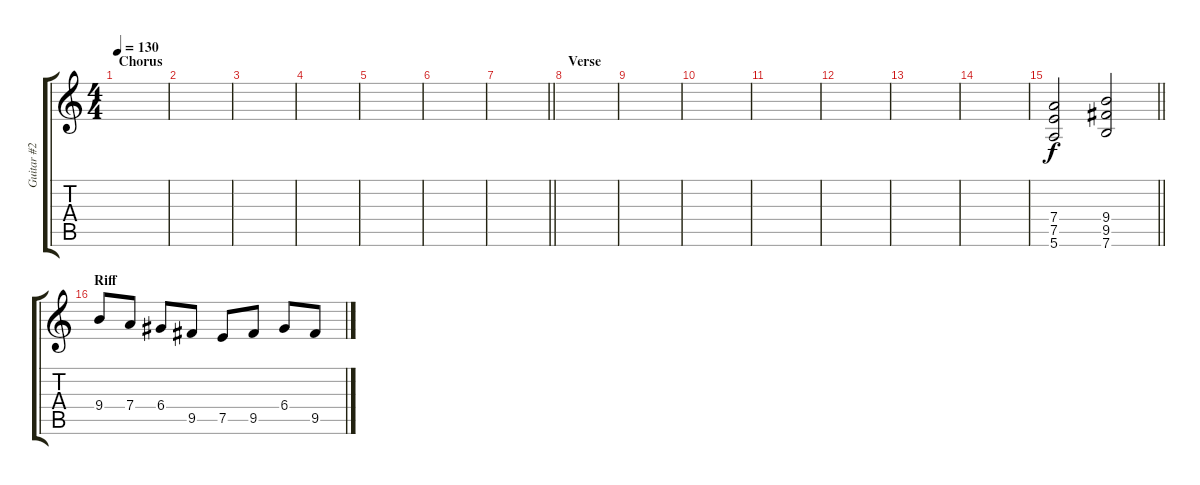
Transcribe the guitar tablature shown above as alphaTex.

\track ("Guitar #2 (Tom)" "Guitar #2 ") {instrument overdrivenguitar}
\staff {score tabs}
\tuning (E4 B3 G3 D3 A2 E2) {hide}
\ts (4 4)
\section ("" "Chorus")
\tempo 130
\clef g2
\ks c
|
|
|
|
|
|
\barLineRight lightlight
|
\section ("" "Verse")
|
|
|
|
|
|
|
\barLineRight lightlight
(7.4 7.5 5.6).2 (9.4 9.5 7.6).2 |
\section ("" "Riff")
9.4.8 7.4.8 6.4.8 9.5.8 7.5.8 9.5.8 6.4.8 9.5.8
